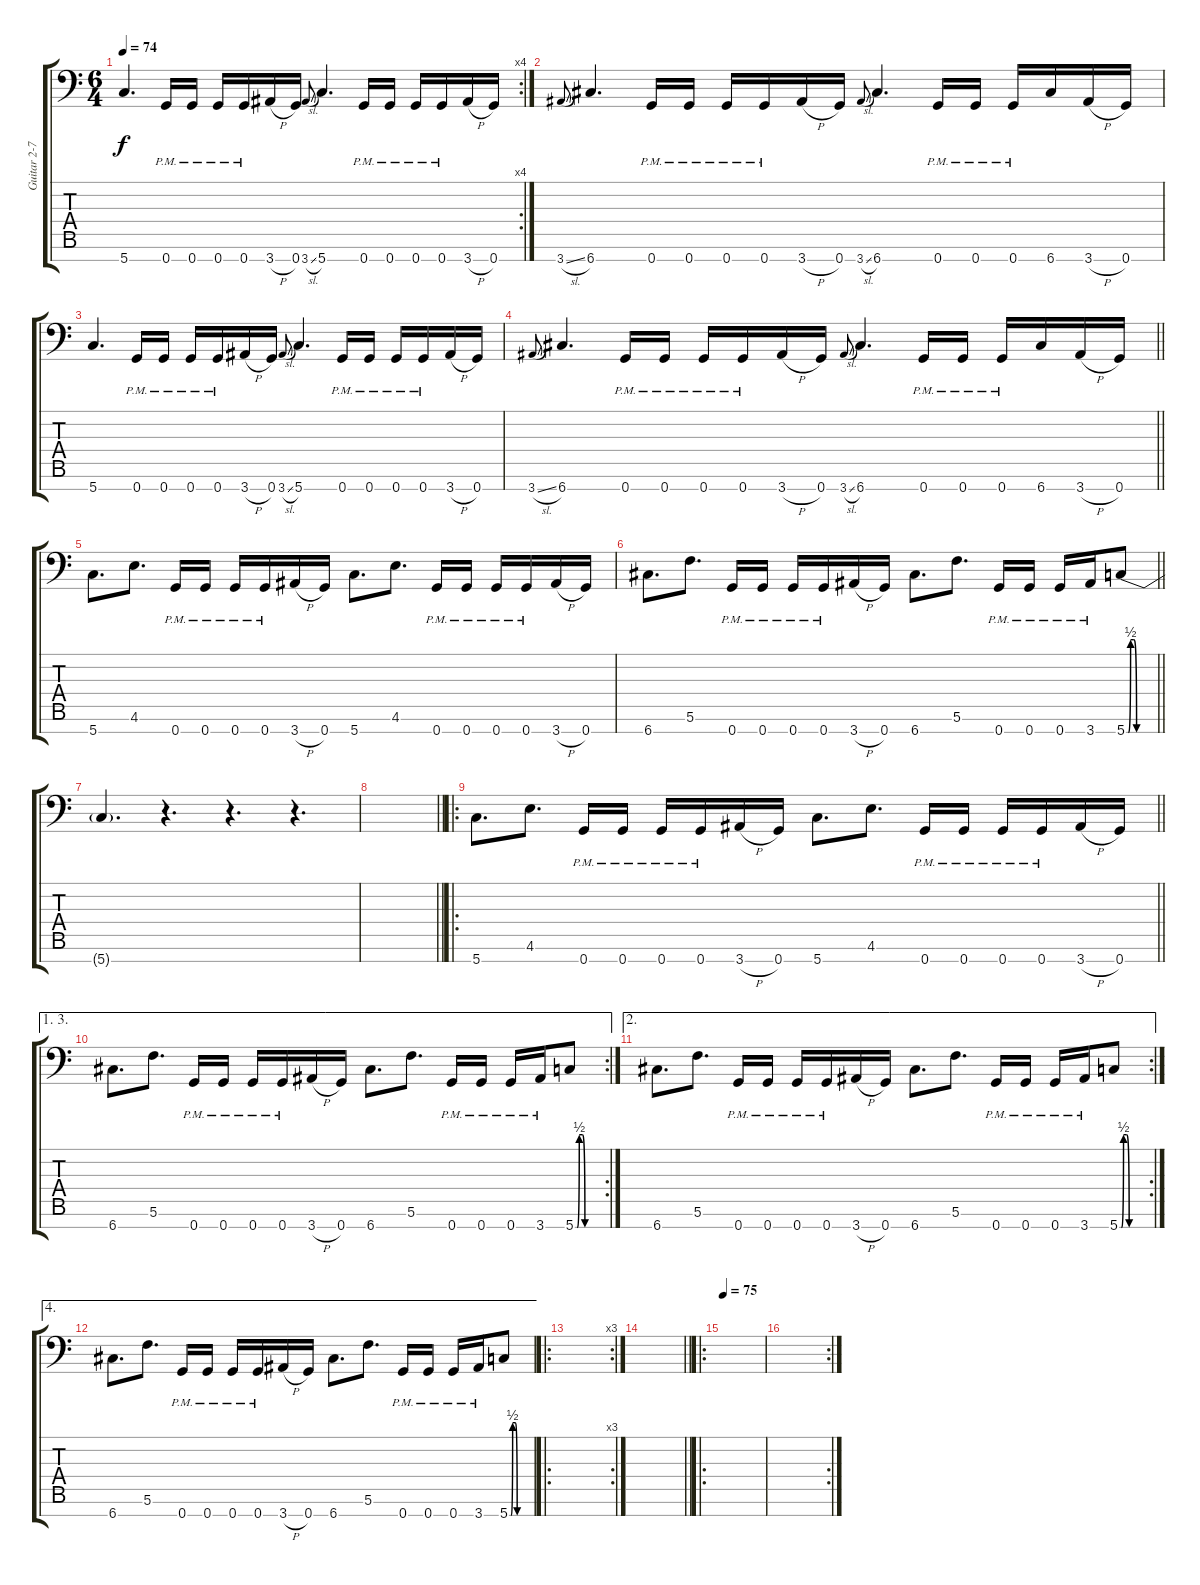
\track ("Guitar 2-7string" "Guitar 2-7") {instrument distortionguitar}
\staff {score tabs}
\tuning (E4 C4 G3 C3 G2 C2 G1) {hide}
\rc 4
\ts (6 4)
\tempo 74
\clef f4
\ks c
5.7.4{d dy f instrument distortionguitar} 0.7{pm}.16 0.7{pm}.16 0.7{pm}.16 0.7{pm}.16 3.7{h}.16 0.7.16 3.7{sl}.8{gr onbeat} 5.7.4{d} 0.7{pm}.16 0.7{pm}.16 0.7{pm}.16 0.7{pm}.16 3.7{h}.16 0.7.16 |
3.7{sl}.8{gr onbeat} 6.7.4{d} 0.7{pm}.16 0.7{pm}.16 0.7{pm}.16 0.7{pm}.16 3.7{h}.16 0.7.16 3.7{sl}.8{gr onbeat} 6.7.4{d} 0.7{pm}.16 0.7{pm}.16 0.7{pm}.16 6.7.16 3.7{h}.16 0.7.16 |
5.7.4{d} 0.7{pm}.16 0.7{pm}.16 0.7{pm}.16 0.7{pm}.16 3.7{h}.16 0.7.16 3.7{sl}.8{gr onbeat} 5.7.4{d} 0.7{pm}.16 0.7{pm}.16 0.7{pm}.16 0.7{pm}.16 3.7{h}.16 0.7.16 |
\barLineRight lightlight
3.7{sl}.8{gr onbeat} 6.7.4{d} 0.7{pm}.16 0.7{pm}.16 0.7{pm}.16 0.7{pm}.16 3.7{h}.16 0.7.16 3.7{sl}.8{gr onbeat} 6.7.4{d} 0.7{pm}.16 0.7{pm}.16 0.7{pm}.16 6.7.16 3.7{h}.16 0.7.16 |
5.7.8{d} 4.6.8{d} 0.7{pm}.16 0.7{pm}.16 0.7{pm}.16 0.7{pm}.16 3.7{h}.16 0.7.16 5.7.8{d} 4.6.8{d} 0.7{pm}.16 0.7{pm}.16 0.7{pm}.16 0.7{pm}.16 3.7{h}.16 0.7.16 |
\barLineRight lightlight
6.7.8{d} 5.6.8{d} 0.7{pm}.16 0.7{pm}.16 0.7{pm}.16 0.7{pm}.16 3.7{h}.16 0.7.16 6.7.8{d} 5.6.8{d} 0.7{pm}.16 0.7{pm}.16 0.7{pm}.16 3.7{pm}.16 5.7{be (custom 0 0 4 0 9 2 16 2 22 0 60 0)}.8 |
5.7{t}.4{d} r.4{d} r.4{d} r.4{d} |
\barLineRight lightlight
|
\ro
\barLineRight lightlight
5.7.8{d} 4.6.8{d} 0.7{pm}.16 0.7{pm}.16 0.7{pm}.16 0.7{pm}.16 3.7{h}.16 0.7.16 5.7.8{d} 4.6.8{d} 0.7{pm}.16 0.7{pm}.16 0.7{pm}.16 0.7{pm}.16 3.7{h}.16 0.7.16 |
\ae (1 3)
\rc 2
6.7.8{d} 5.6.8{d} 0.7{pm}.16 0.7{pm}.16 0.7{pm}.16 0.7{pm}.16 3.7{h}.16 0.7.16 6.7.8{d} 5.6.8{d} 0.7{pm}.16 0.7{pm}.16 0.7{pm}.16 3.7{pm}.16 5.7{be (custom 0 0 4 0 9 2 16 2 22 0 60 0)}.8 |
\ae 2
\rc 2
6.7.8{d} 5.6.8{d} 0.7{pm}.16 0.7{pm}.16 0.7{pm}.16 0.7{pm}.16 3.7{h}.16 0.7.16 6.7.8{d} 5.6.8{d} 0.7{pm}.16 0.7{pm}.16 0.7{pm}.16 3.7{pm}.16 5.7{be (custom 0 0 4 0 9 2 16 2 22 0 60 0)}.8 |
\ae 4
6.7.8{d} 5.6.8{d} 0.7{pm}.16 0.7{pm}.16 0.7{pm}.16 0.7{pm}.16 3.7{h}.16 0.7.16 6.7.8{d} 5.6.8{d} 0.7{pm}.16 0.7{pm}.16 0.7{pm}.16 3.7{pm}.16 5.7{be (custom 0 0 4 0 9 2 16 2 22 0 60 0)}.8 |
\ro
\rc 3
|
\barLineRight lightlight
|
\ro
\tempo 75
|
\rc 2
